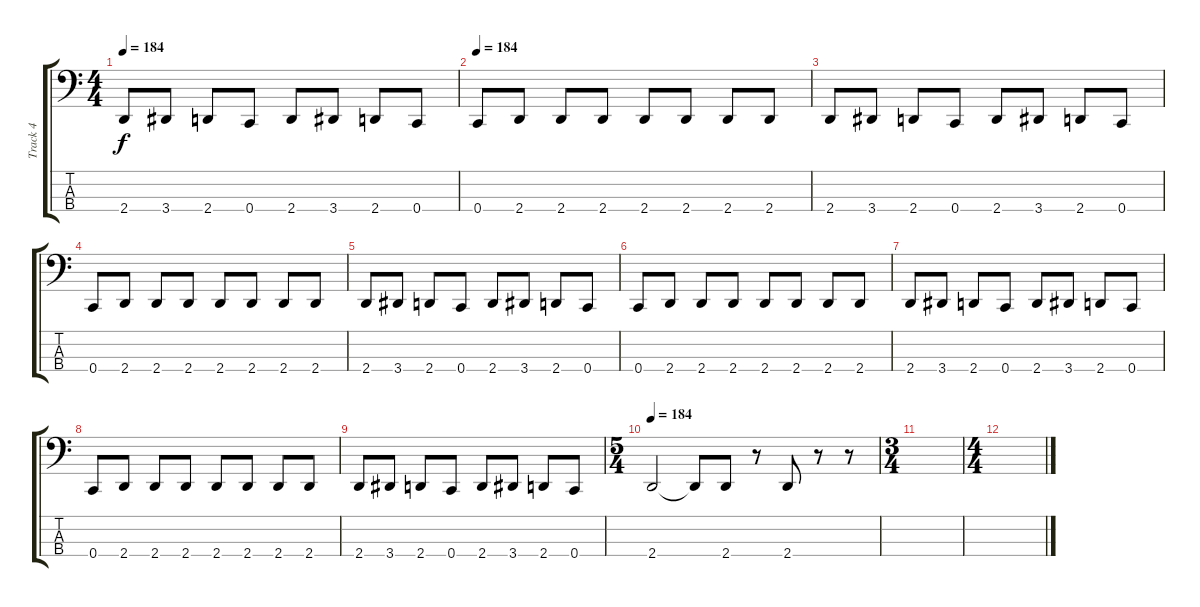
\track ("Track 4" "Track 4") {instrument electricbasspick}
\staff {score tabs}
\tuning (F2 C2 G1 C1) {hide}
\ts (4 4)
\tempo 184
\clef f4
\ks c
2.4.8{dy f} 3.4.8 2.4.8 0.4.8 2.4.8 3.4.8 2.4.8 0.4.8 |
\tempo 184
0.4.8 2.4.8 2.4.8 2.4.8 2.4.8 2.4.8 2.4.8 2.4.8 |
2.4.8 3.4.8 2.4.8 0.4.8 2.4.8 3.4.8 2.4.8 0.4.8 |
0.4.8 2.4.8 2.4.8 2.4.8 2.4.8 2.4.8 2.4.8 2.4.8 |
2.4.8 3.4.8 2.4.8 0.4.8 2.4.8 3.4.8 2.4.8 0.4.8 |
0.4.8 2.4.8 2.4.8 2.4.8 2.4.8 2.4.8 2.4.8 2.4.8 |
2.4.8 3.4.8 2.4.8 0.4.8 2.4.8 3.4.8 2.4.8 0.4.8 |
0.4.8 2.4.8 2.4.8 2.4.8 2.4.8 2.4.8 2.4.8 2.4.8 |
2.4.8 3.4.8 2.4.8 0.4.8 2.4.8 3.4.8 2.4.8 0.4.8 |
\ts (5 4)
\tempo 184
2.4.2 2.4{t}.8 2.4.8 r.8 2.4.8 r.8 r.8 |
\ts (3 4)
|
\ts (4 4)
